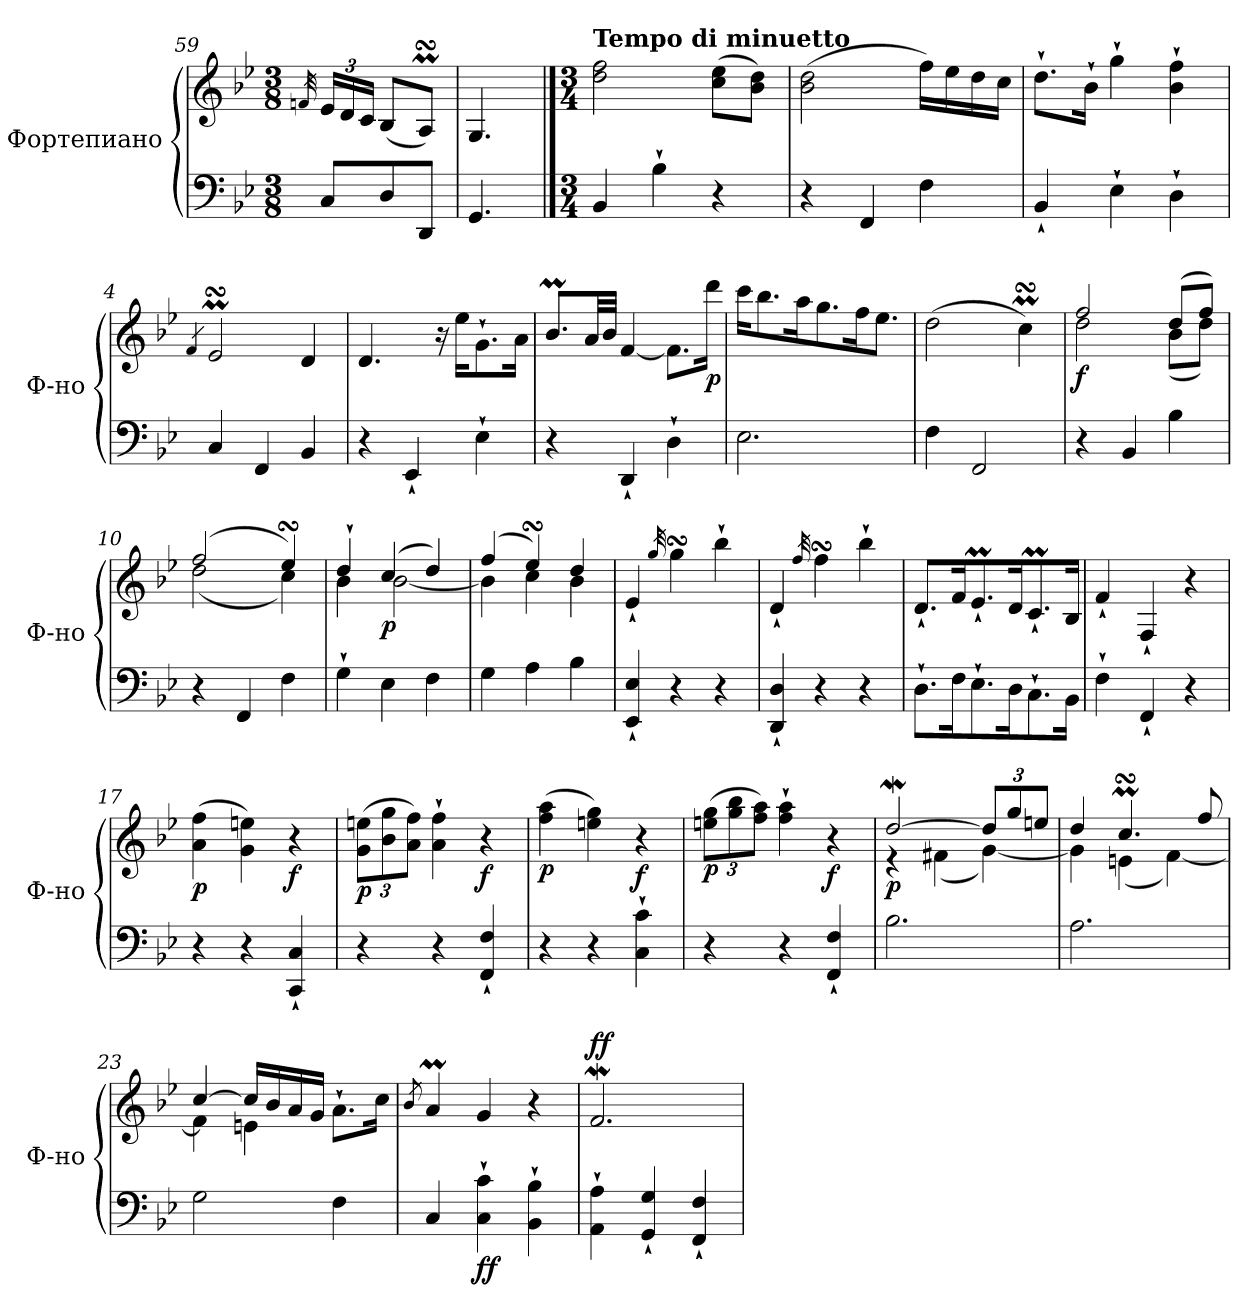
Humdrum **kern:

**kern	**kern	**dynam
*part1	*part1	*part1
*staff2	*staff1	*staff1/2
*I"Фортепиано	*	*
*I'Ф-но	*	*
*clefF4	*clefG2	*
*k[b-e-]	*k[b-e-]	*
*M3/8	*M3/8	*
=59	=59	=59
.	32qfn/	.
*	*Xbrackettup	*
8C/L	24e-/LL	.
.	24d/	.
.	24c/JJ	.
8D/	(<8B-/L	.
8DD/J	8AmsSsS/J)	.
=60	=60	=60
4.GG/	4.G/	.
!!LO:LB:g=z
==1	==1	==1
*M3/4	*M3/4	*
!	!LO:TX:a:B:t=Tempo di minuetto	!
4BB-/	2dd\ 2ff\	.
4B-`\	.	.
4r	(>8cc\ 8ee-\L	.
.	8b-\ 8dd\J)	.
=2	=2	=2
4r	(>2b-\ 2dd\	.
4FF/	.	.
4F\	16ff\LL)	.
.	16ee-\	.
.	16dd\	.
.	16cc\JJ	.
=3	=3	=3
4BB-`/	8.dd`\L	.
.	16b-`\Jk	.
4E-`\	4gg`\	.
4D`\	4b-\` 4ff\`	.
=4	=4	=4
.	4qf/	.
4C/	2e-MsSSs/	.
4FF/	.	.
4BB-/	4d/	.
=5	=5	=5
4r	4.d/	.
4EE-`/	.	.
.	16r	.
.	16ee-\KL	.
4E-`\	8.g`\	.
.	16a\Jk	.
!!LO:LB:g=z
=6	=6	=6
4r	8.b-M/L	.
.	32a/LL	.
.	32b-/JJJ	.
4DD`/	[4f/	.
4D`\	8.f\L]	.
!	!	!LO:DY:b
.	16ddd\Jk	p
=7	=7	=7
2.E-\	16ccc\KL	.
.	8.bb-\	.
.	16aa\K	.
.	8.gg\	.
.	16ff\K	.
.	8.ee-\J	.
=8	=8	=8
4F\	(>2dd\	.
2FF/	.	.
.	4ccMsSSS\)	.
=9	=9	=9
*	*^	*
!	!	!	!LO:DY:b
4r	2ff/	2dd\	f
4BB-/	.	.	.
4B-\	(>8dd/L	(<8b-\L	.
.	8ff/J)	8dd\J)	.
=10	=10	=10	=10
4r	(>2ff/	(<2dd\	.
4FF/	.	.	.
4F\	4ee-sSSs/)	4cc\)	.
=11	=11	=11	=11
4G`\	4dd`/	4b-\	.
!	!	!	!LO:DY:b
4E-\	(>4cc/	[2b-\	p
4F\	4dd/)	.	.
!!LO:PB:g=z	!!
=12	=12	=12	=12
4G\	(>4ff/	4b-\]	.
4A\	4ee-sSSs/)	4cc\	.
4B-\	4dd/	4b-\	.
*	*v	*v	*
=13	=13	=13
4EE-/` 4E-/`	4e-`/	.
.	32qgg/	.
4r	4ggsSSS\	.
4r	4bb-`\	.
=14	=14	=14
4DD/` 4D/`	4d`/	.
.	32qff/	.
4r	4ffsSSS\	.
4r	4bb-`\	.
=15	=15	=15
8.D`\L	8.d`/L	.
16F\K	16f/K	.
8.E-`\	8.e-M`/	.
16D\K	16d/K	.
8.C`\	8.cM`/	.
16BB-\Jk	16B-/Jk	.
=16	=16	=16
4F`\	4f`/	.
4FF`/	4F`/	.
4r	4r	.
=17	=17	=17
!	!	!LO:DY:b
4r	(>4a\ 4ff\	p
4r	4g\ 4een\)	.
!	!	!LO:DY:b
4CC/` 4C/`	4r	f
!!LO:LB:g=z
=18	=18	=18
!	!	!LO:DY:b
4r	(>12g\ 12een\L	p
.	12b-\ 12gg\	.
.	12a\ 12ff\J)	.
4r	4a\` 4ff\`	.
!	!	!LO:DY:b
4FF/` 4F/`	4r	f
=19	=19	=19
!	!	!LO:DY:b
4r	(>4ff\ 4aa\	p
4r	4een\ 4gg\)	.
!	!	!LO:DY:b
4C\` 4c\`	4r	f
=20	=20	=20
!	!	!LO:DY:b
4r	(>12een\ 12gg\L	p
.	12gg\ 12bb-\	.
.	12ff\ 12aa\J)	.
4r	4ff\` 4aa\`	.
!	!	!LO:DY:b
4FF/` 4F/`	4r	f
=21	=21	=21
*	*^	*
!	!	!	!LO:DY:b
2.B-\	[2ddW/	4r	p
.	.	(<4f#X\	.
.	12dd/L]	[4g\)	.
.	12gg/	.	.
.	12een/J	.	.
=22	=22	=22	=22
2.A\	4dd/	4g\]	.
.	4.ccMsSSS/	(<4en\	.
.	.	[4f\)	.
.	8ff/	.	.
=23	=23	=23	=23
2G\	[4cc/	4f\]	.
.	16cc/LL]	4en\	.
.	16b-/	.	.
.	16a/	.	.
.	16g/JJ	.	.
4F\	8.a`>\L	4ryy	.
.	16cc\Jk	.	.
*	*v	*v	*
!!LO:LB:g=z
=24	=24	=24
.	8qb-/	.
4C/	4am/	.
!	!	!LO:DY:b=2
4C\` 4c\`	4g/	ff
4BB-\` 4B-\`	4r	.
=25	=25	=25
!	!	!LO:DY:a
4AA\` 4A\`	2.fW/	ff
4GG/` 4G/`	.	.
4FF/` 4F/`	.	.
=	=	=
*-	*-	*-
